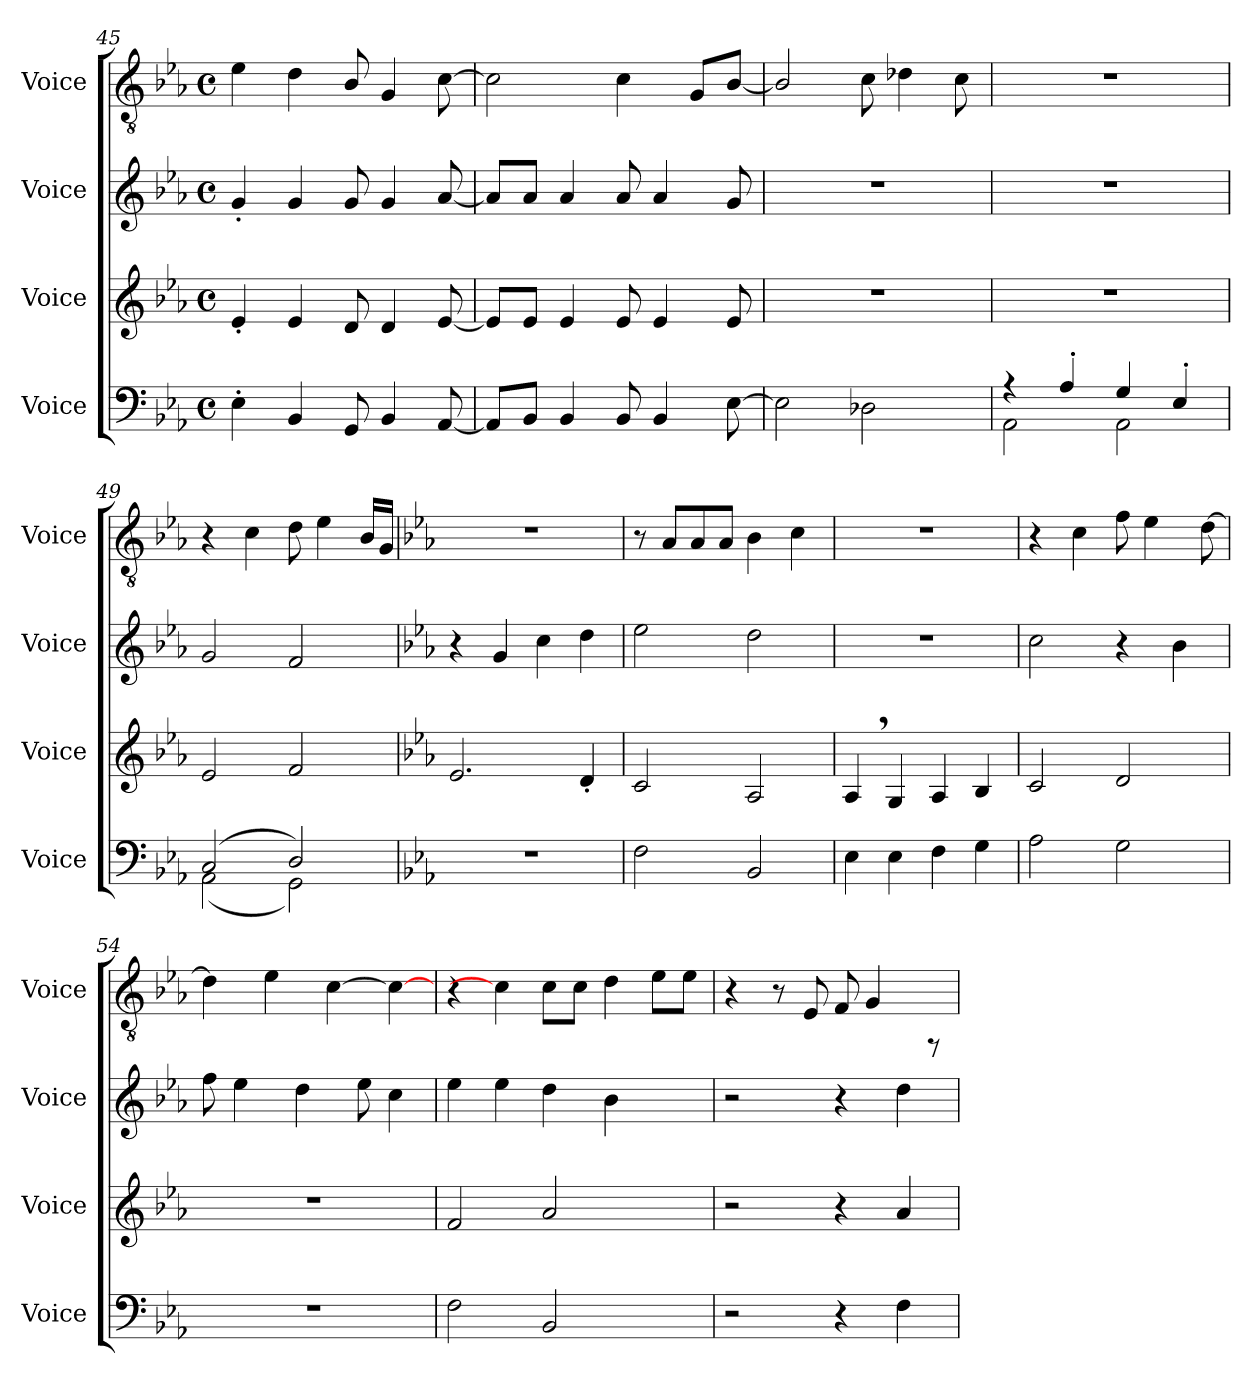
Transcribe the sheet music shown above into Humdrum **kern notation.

**kern	**kern	**kern	**kern
*part4	*part3	*part2	*part1
*staff4	*staff3	*staff2	*staff1
*I"Voice	*I"Voice	*I"Voice	*I"Voice
*I'Voice	*I'Voice	*I'Voice	*I'Voice
*clefF4	*clefG2	*clefG2	*clefGv2
*k[b-e-a-]	*k[b-e-a-]	*k[b-e-a-]	*k[b-e-a-]
*M4/4	*M4/4	*M4/4	*M4/4
*met(c)	*met(c)	*met(c)	*met(c)
=45	=45	=45	=45
4E-'<\	4e-'</	4g'</	4e-\
4BB-/	4e-/	4g/	4d\
8GG/	8d/	8g/	8B-/
4BB-/	4d/	4g/	4G/
[<8AA-/	[<8e-/	[<8a-/	[>8c\
=46	=46	=46	=46
8AA-/L]	8e-/L]	8a-/L]	2c\]
8BB-/J	8e-/J	8a-/J	.
4BB-/	4e-/	4a-/	.
8BB-/	8e-/	8a-/	4c\
4BB-/	4e-/	4a-/	.
.	.	.	8G/L
[>8E-\	8e-/	8g/	[<8B-/J
!!LO:LB:g=z
=47	=47	=47	=47
2E-\]	1r	1r	2B-/]
2D-X\	.	.	8c\
.	.	.	4d-X\
.	.	.	8c\
=48	=48	=48	=48
*^	*	*	*
4rA	2AA-\	1r	1r	1r
4A-'>/	.	.	.	.
4G/	2AA-\	.	.	.
4E-'>/	.	.	.	.
=49	=49	=49	=49	=49
(>2C/	(<2AA-\	2e-/	2g/	4r
.	.	.	.	4c\
2D/)	2GG\)	2f/	2f/	8d\
.	.	.	.	4e-\
.	.	.	.	16B-/LL
.	.	.	.	16G/JJ
*v	*v	*	*	*
!!LO:PB:g=z
=50	=50	=50	=50
*k[b-e-a-]	*k[b-e-a-]	*k[b-e-a-]	*k[b-e-a-]
1r	2.e-/	4r	1r
.	.	4g/	.
.	.	4cc\	.
.	4d'</	4dd\	.
=51	=51	=51	=51
2F\	2c/	2ee-\	8r
.	.	.	8A-/L
.	.	.	8A-/
.	.	.	8A-/J
2BB-/	2A-/	2dd\	4B-\
.	.	.	4c\
=52	=52	=52	=52
4E-\	4A-,>/	1r	1r
4E-\	4G/	.	.
4F\	4A-/	.	.
4G\	4B-/	.	.
!!LO:LB:g=z
=53	=53	=53	=53
2A-\	2c/	2cc\	4r
.	.	.	4c\
2G\	2d/	4r	8f\
.	.	.	4e-\
.	.	4b-\	.
.	.	.	[>8d\
=54	=54	=54	=54
1r	1r	8ff\	4d\]
.	.	4ee-\	.
.	.	.	4e-\
.	.	4dd\	.
.	.	.	[>4c\
.	.	8ee-\	.
.	.	4cc\	4c\_
=55	=55	=55	=55
2F\	2f/	4ee-\	4r
.	.	4ee-\	4c\]
2BB-/	2a-/	4dd\	8c\L
.	.	.	8c\J
.	.	4b-\	4d\
4ryy	4ryy	4ryy	8e-\L
.	.	.	8e-\J
!!LO:LB:g=z
=56	=56	=56	=56
2rE	2rcc	2rcc	4r
.	.	.	8r
.	.	.	8E-/
4r	4r	4r	8F/
.	.	.	4G/
4F\	4a-/	4dd\	.
.	.	.	8rFF
=	=	=	=
*-	*-	*-	*-
